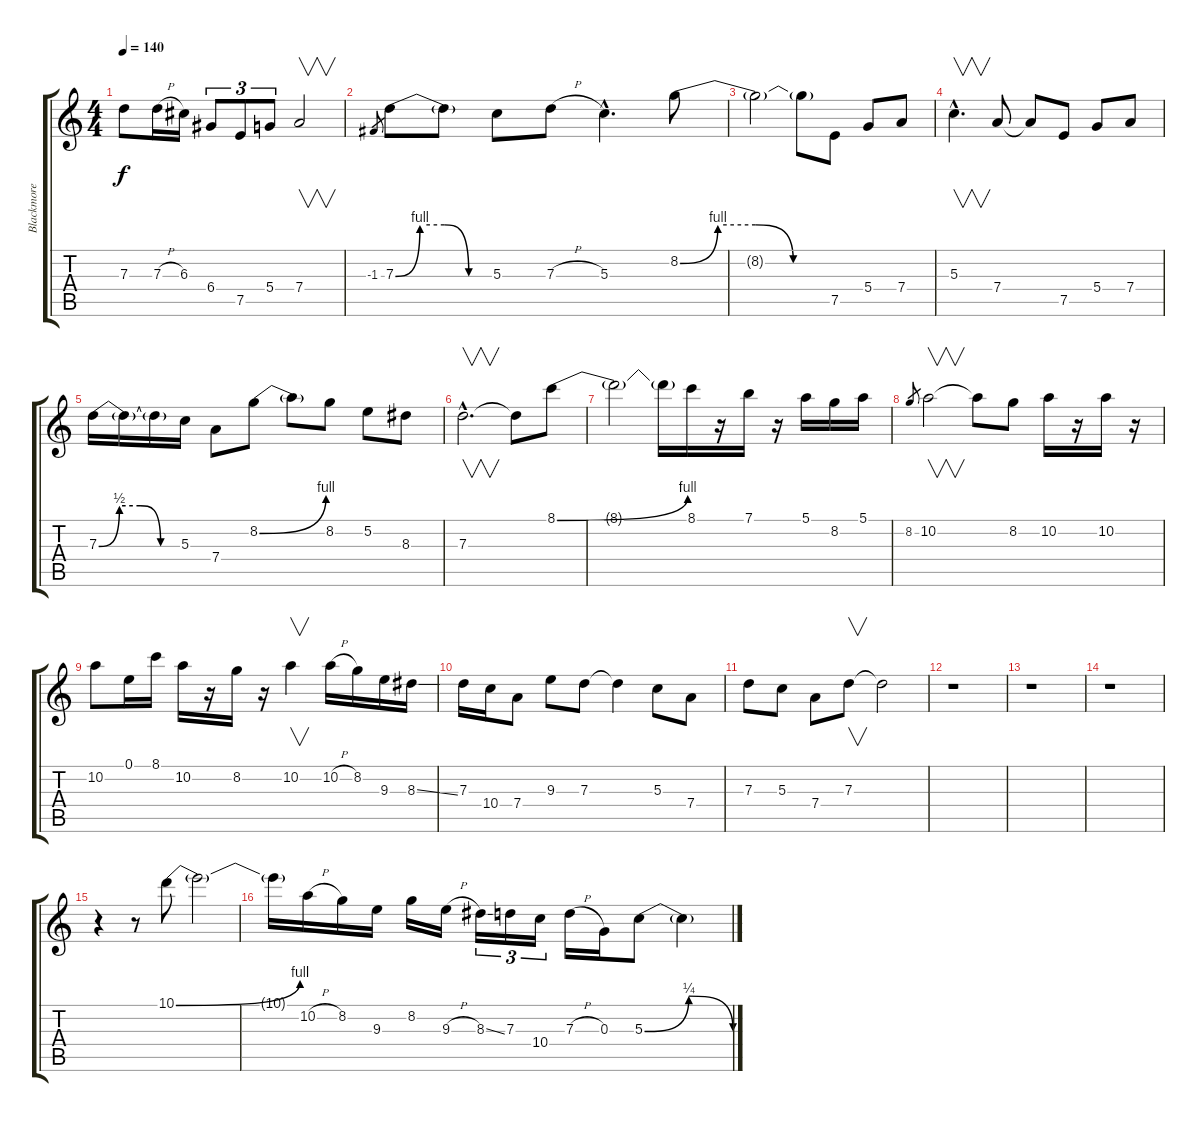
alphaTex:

\track ("Blackmore" "Blackmore") {instrument distortionguitar}
\staff {score tabs}
\tuning (E4 B3 G3 D3 A2 E2) {hide}
\ts (4 4)
\tempo 140
\clef g2
\ks c
7.3{t}.8{dy f} 7.3{h}.16 6.3.16 6.4.8{tu (3 2)} 7.5.8{tu (3 2)} 5.4.8{tu (3 2)} 7.4.2{v} |
-1.3.8{gr} 7.3{be (custom 0 0 15 4 30 4 45 0 60 0)}.8 7.3{t}.8 5.3.8 7.3{h}.8 5.3{hac}.4{d} 8.2{be (custom 0 0 15 4 30 4 45 0 60 0)}.8 |
8.2{t}.2 8.2{t}.8 7.5.8 5.4.8 7.4.8 |
5.3{hac}.4{v d} 7.4.8 7.4{t}.8 7.5.8 5.4.8 7.4.8 |
7.3{be (custom 0 0 15 2 30 2 45 0 60 0)}.16 7.3{t}.16 7.3{t}.16 5.3.16 7.4.8 8.2{be (bend 0 0 60 4)}.8 8.2{t}.8 8.2.8 5.2.8 8.3.8 |
7.3{hac}.2{v d} 7.3{t}.8 8.1{be (bend 0 0 60 4)}.8 |
8.1{t}.2 8.1{t}.16 8.1.16 r.16 7.1.16 r.16 5.1.16 8.2.16 5.1.16 |
8.2.8{gr} 10.2.2{v} 10.2{t}.8 8.2.8 10.2.16 r.16 10.2.16 r.16 |
10.2.8 0.1.16 8.1.16 10.2.16 r.16 8.2.16 r.16 10.2.4{v} 10.2{h}.16 8.2.16 9.3.16 8.3{ss}.16 |
7.3.16 10.4.16 7.4.8 9.3.8 7.3.8 7.3{t}.4 5.3.8 7.4.8 |
7.3.8 5.3.8 7.4.8 7.3.8{v} 7.3{t}.2 |
r.1 |
r.1 |
r.1 |
r.4 r.8 10.1{be (bend 0 0 60 4)}.8 10.1{t}.2 |
10.1{t}.16 10.2{h}.16 8.2.16 9.3.16 8.2.16 9.3{h}.16 8.3{ss}.16{tu (3 2)} 7.3.16{tu (3 2)} 10.4.16{tu (3 2)} 7.3{h}.16 0.3.16 5.3{be (bendrelease 0 0 14 1 14 1 60 0)}.8 5.3{t}.4
